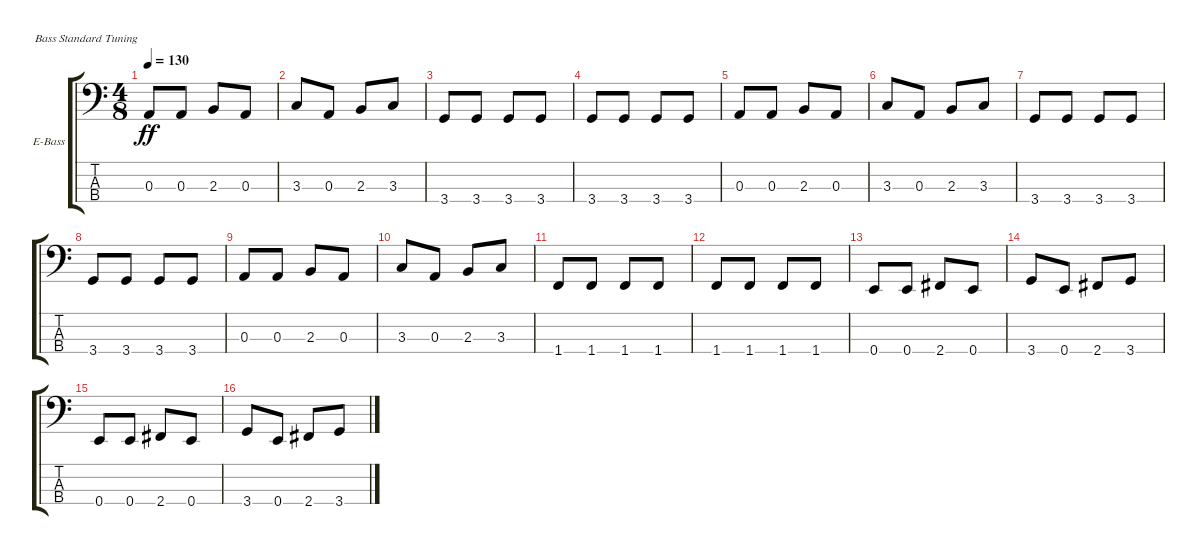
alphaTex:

\bracketExtendMode groupsimilarinstruments
\firstSystemTrackNameOrientation horizontal
\otherSystemsTrackNameOrientation horizontal
\track ("Бас" "E-Bass") {instrument electricbasspick}
\staff {score tabs}
\tuning (G2 D2 A1 E1)
\ts (4 8)
\tempo 130
\clef f4
\ks c
0.3.8{dy ff} 0.3.8 2.3.8 0.3.8 |
3.3.8 0.3.8 2.3.8 3.3.8 |
3.4.8 3.4.8 3.4.8 3.4.8 |
3.4.8 3.4.8 3.4.8 3.4.8 |
0.3.8 0.3.8 2.3.8 0.3.8 |
3.3.8 0.3.8 2.3.8 3.3.8 |
3.4.8 3.4.8 3.4.8 3.4.8 |
3.4.8 3.4.8 3.4.8 3.4.8 |
0.3.8 0.3.8 2.3.8 0.3.8 |
3.3.8 0.3.8 2.3.8 3.3.8 |
1.4.8 1.4.8 1.4.8 1.4.8 |
1.4.8 1.4.8 1.4.8 1.4.8 |
0.4.8 0.4.8 2.4.8 0.4.8 |
3.4.8 0.4.8 2.4.8 3.4.8 |
0.4.8 0.4.8 2.4.8 0.4.8 |
3.4.8 0.4.8 2.4.8 3.4.8
